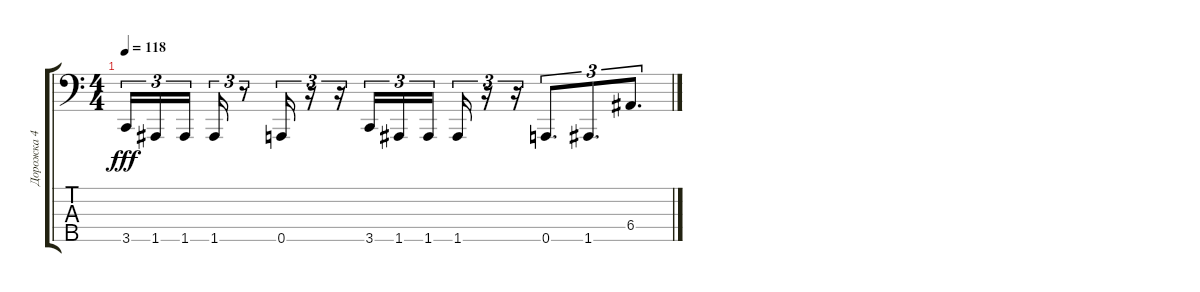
\track ("Дорожка 4" "Дорожка 4") {instrument electricbasspick}
\staff {score tabs}
\tuning (G2 D2 A1 E1 A0) {hide}
\ts (4 4)
\tempo 118
\clef f4
\ks c
3.5.16{tu (3 2) dy fff} 1.5.16{tu (3 2)} 1.5.16{tu (3 2) beam splitsecondary} 1.5.16{tu (3 2)} r.8{tu (3 2)} 0.5.16{tu (3 2)} r.16{tu (3 2)} r.16{tu (3 2)} 3.5.16{tu (3 2)} 1.5.16{tu (3 2)} 1.5.16{tu (3 2)} 1.5.16{tu (3 2)} r.16{tu (3 2)} r.16{tu (3 2)} 0.5.8{d tu (3 2)} 1.5.8{d tu (3 2)} 6.4.8{d tu (3 2)}
